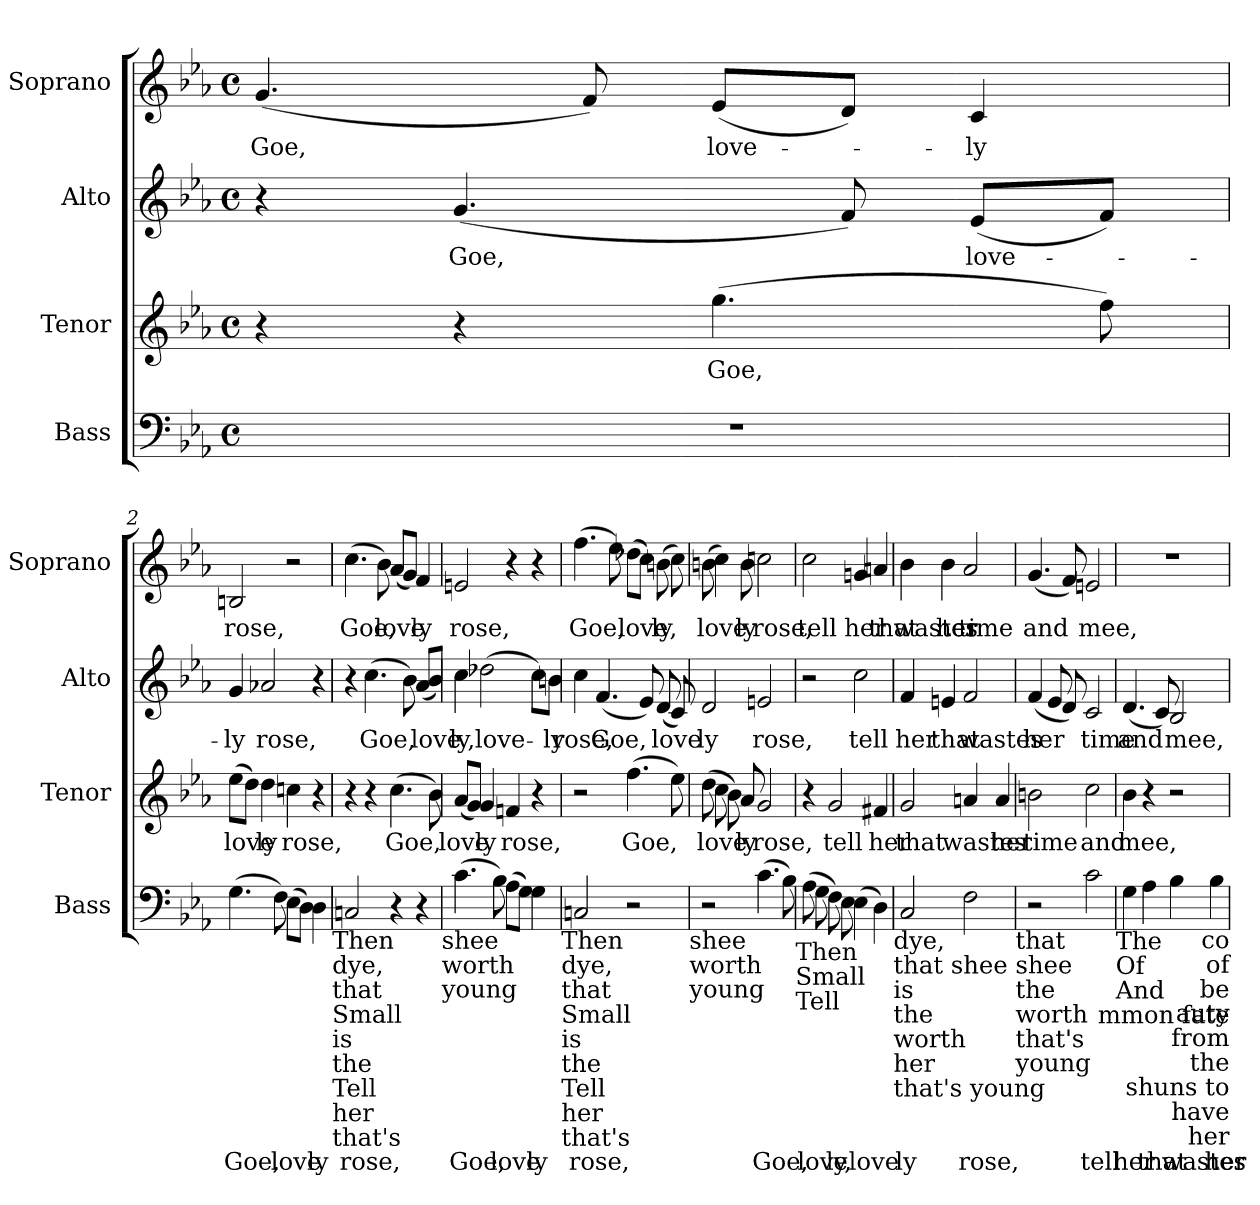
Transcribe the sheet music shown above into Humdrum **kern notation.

**kern	**text	**kern	**text	**kern	**text	**kern	**text
*part4	*part4	*part3	*part3	*part2	*part2	*part1	*part1
*staff4	*staff4	*staff3	*staff3	*staff2	*staff2	*staff1	*staff1
*I"Bass	*	*I"Tenor	*	*I"Alto	*	*I"Soprano	*
*I'Bass	*	*I'Tenor	*	*I'Alto	*	*I'Soprano	*
!!LO:PB:g=z
*stria5	*	*stria5	*	*stria5	*	*stria5	*
*clefF4	*	*clefG2	*	*clefG2	*	*clefG2	*
*k[b-e-a-]	*	*k[b-e-a-]	*	*k[b-e-a-]	*	*k[b-e-a-]	*
*E-:	*	*E-:	*	*E-:	*	*E-:	*
*M4/4	*	*M4/4	*	*M4/4	*	*M4/4	*
*met(c)	*	*met(c)	*	*met(c)	*	*met(c)	*
*MM90	*	*MM90	*	*MM90	*	*MM90	*
=1	=1	=1	=1	=1	=1	=1	=1
!	!	!	!	!	!	!	!LO:LY:b
1r	.	4r	.	4r	.	(<4.g/	Goe,
!	!	!	!	!	!LO:LY:b	!	!
.	.	4r	.	(<4.g/	Goe,	.	.
.	.	.	.	.	.	8f/)	.
!	!	!	!LO:LY:b	!	!	!	!LO:LY:b
.	.	(>4.gg\	Goe,	.	.	(<8e-/L	love-
.	.	.	.	8f/)	.	8d/J)	.
!	!	!	!	!	!LO:LY:b	!	!LO:LY:b:cj
.	.	.	.	(<8e-/L	love-	4c/	-ly
.	.	8ff\)	.	8f/J)	.	.	.
=2	=2	=2	=2	=2	=2	=2	=2
!	!LO:LY:b	!	!LO:LY:b	!	!LO:LY:b:cj	!	!LO:LY:b:cj
(>4.G\	Goe,	(>8ee-\L	love-	4g/	-ly	2Bn/	rose,
.	.	8dd\J)	.	.	.	.	.
!	!	!	!LO:LY:b:cj	!	!LO:LY:b:cj	!	!
.	.	4dd\	-ly	2a-X/	rose,	.	.
8F\)	.	.	.	.	.	.	.
!	!LO:LY:b	!	!LO:LY:b:cj	!	!	!	!
(>8E-\L	love-	4ccn\	rose,	.	.	2r	.
8D\J)	.	.	.	.	.	.	.
!	!LO:LY:b:cj	!	!	!	!	!	!
4D\	-ly	4r	.	4r	.	.	.
!LO:TX:b:t=Then	!	!	!	!	!	!	!
!LO:TX:b:t=dye,	!	!	!	!	!	!	!
!LO:TX:b:t=that	!	!	!	!	!	!	!
!LO:TX:b:t=Small	!	!	!	!	!	!	!
!LO:TX:b:t=is	!	!	!	!	!	!	!
!LO:TX:b:t=the	!	!	!	!	!	!	!
!LO:TX:b:t=Tell	!	!	!	!	!	!	!
!LO:TX:b:t=her	!	!	!	!	!	!	!
!LO:TX:b:t=that's	!	!	!	!	!	!	!
=3	=3	=3	=3	=3	=3	=3	=3
!	!LO:LY:b:cj	!	!	!	!	!	!LO:LY:b
2Cn/	rose,	4r	.	4r	.	(>4.cc\	Goe,
!	!	!	!	!	!LO:LY:b	!	!
.	.	4r	.	(>4.cc\	Goe,	.	.
.	.	.	.	.	.	8b-\)	.
!	!	!	!LO:LY:b	!	!	!	!LO:LY:b
4r	.	(>4.cc\	Goe,	.	.	(<8a-/L	love-
.	.	.	.	8b-\)	.	8g/J)	.
!	!	!	!	!	!LO:LY:b	!	!LO:LY:b:cj
4r	.	.	.	(<8a-/L	love-	4f/	-ly
.	.	8b-\)	.	8b-/J)	.	.	.
!LO:TX:b:t=shee	!	!	!	!	!	!	!
!LO:TX:b:t=worth	!	!	!	!	!	!	!
!LO:TX:b:t=young	!	!	!	!	!	!	!
=4	=4	=4	=4	=4	=4	=4	=4
!	!LO:LY:b	!	!LO:LY:b	!	!LO:LY:b:cj	!	!LO:LY:b:cj
(>4.c\	Goe,	(<8a-/L	love-	4cc\	-ly,	2en/	rose,
.	.	8g/J)	.	.	.	.	.
!	!	!	!LO:LY:b:cj	!	!LO:LY:b:cj	!	!
.	.	4g/	-ly	(>2dd-X\	love-	.	.
8B-\)	.	.	.	.	.	.	.
!	!LO:LY:b	!	!LO:LY:b:cj	!	!	!	!
(>8A-\L	love-	4fn/	rose,	.	.	4r	.
8G\J)	.	.	.	.	.	.	.
!	!LO:LY:b:cj	!	!	!	!	!	!
4G\	-ly	4r	.	8cc\L)	.	4r	.
!	!	!	!	!	!LO:LY:b:rj	!	!
.	.	.	.	8bn\J	-ly	.	.
!LO:TX:b:t=Then	!	!	!	!	!	!	!
!LO:TX:b:t=dye,	!	!	!	!	!	!	!
!LO:TX:b:t=that	!	!	!	!	!	!	!
!LO:TX:b:t=Small	!	!	!	!	!	!	!
!LO:TX:b:t=is	!	!	!	!	!	!	!
!LO:TX:b:t=the	!	!	!	!	!	!	!
!LO:TX:b:t=Tell	!	!	!	!	!	!	!
!LO:TX:b:t=her	!	!	!	!	!	!	!
!LO:TX:b:t=that's	!	!	!	!	!	!	!
=5	=5	=5	=5	=5	=5	=5	=5
!	!LO:LY:b:cj	!	!	!	!LO:LY:b	!	!LO:LY:b
2Cn/	rose,	2r	.	4cc\	rose,	(>4.ff\	Goe,
!	!	!	!	!	!LO:LY:b	!	!
.	.	.	.	(<4.f/	Goe,	.	.
.	.	.	.	.	.	8ee-\)	.
!	!	!	!LO:LY:b	!	!	!	!LO:LY:b:cj
2r	.	(>4.ff\	Goe,	.	.	(>8dd-X\L	love-
.	.	.	.	8e-/)	.	8cc\J)	.
!	!	!	!	!	!LO:LY:b	!	!LO:LY:b:rj
.	.	.	.	(<8d/	love-	(>8bn\	-ly,
.	.	8ee-\)	.	8c/)	.	8cc\)	.
!LO:TX:b:t=shee	!	!	!	!	!	!	!
!LO:TX:b:t=worth	!	!	!	!	!	!	!
!LO:TX:b:t=young	!	!	!	!	!	!	!
=6	=6	=6	=6	=6	=6	=6	=6
!	!	!	!LO:LY:b	!	!LO:LY:b:cj	!	!LO:LY:b:cj
2r	.	(>8dd\	love-	2d/	-ly	(>8bn\	love-
.	.	8cc\	.	.	.	4cc\)	.
.	.	8b-\)	.	.	.	.	.
!	!	!	!LO:LY:b:cj	!	!	!	!LO:LY:b:cj
.	.	8a-/	-ly	.	.	8b\	-ly
!	!LO:LY:b	!	!LO:LY:b	!	!LO:LY:b:cj	!	!LO:LY:b:cj
(>4.c\	Goe,	2g/	rose,	2en/	rose,	2ccn\	rose,
8B-\)	.	.	.	.	.	.	.
!LO:TX:b:t=Then	!	!	!	!	!	!	!
!LO:TX:b:t=Small	!	!	!	!	!	!	!
!LO:TX:b:t=Tell	!	!	!	!	!	!	!
!!LO:LB:g=z
=7	=7	=7	=7	=7	=7	=7	=7
!	!LO:LY:b	!	!	!	!	!	!LO:LY:b:cj
(>8A-\	love-	4r	.	2r	.	2cc\	tell
8G\	.	.	.	.	.	.	.
!	!	!	!LO:LY:b:cj	!	!	!	!
8F\)	.	2g/	tell	.	.	.	.
!	!LO:LY:b:cj	!	!	!	!	!	!
8E-\	-ly,	.	.	.	.	.	.
!	!LO:LY:b	!	!	!	!LO:LY:b:cj	!	!LO:LY:b:rj
(>4E-\	love-	.	.	2cc\	tell	4gn/	her
!	!	!	!LO:LY:b:rj	!	!	!	!LO:LY:b:cj
4D\)	.	4f#X/	her	.	.	4an/	that
!LO:TX:b:t=dye,	!	!	!	!	!	!	!
!LO:TX:b:t=that shee	!	!	!	!	!	!	!
!LO:TX:b:t=is	!	!	!	!	!	!	!
!LO:TX:b:t=the	!	!	!	!	!	!	!
!LO:TX:b:t=worth	!	!	!	!	!	!	!
!LO:TX:b:t=her	!	!	!	!	!	!	!
!LO:TX:b:t=that's young	!	!	!	!	!	!	!
=8	=8	=8	=8	=8	=8	=8	=8
!	!LO:LY:b:cj	!	!LO:LY:b	!	!LO:LY:b:cj	!	!LO:LY:b
2C/	-ly	2g/	that	4f/	her	4b-\	wastes
!	!	!	!	!	!LO:LY:b:cj	!	!LO:LY:b:cj
.	.	.	.	4en/	that	4b-\	her
!	!LO:LY:b	!	!LO:LY:b:cj	!	!LO:LY:b	!	!LO:LY:b
2F\	rose,	4an/	wastes	2f/	wastes	2a-/	time
!	!	!	!LO:LY:b:cj	!	!	!	!
.	.	4a/	her	.	.	.	.
!LO:TX:b:t=that	!	!	!	!	!	!	!
!LO:TX:b:t=shee	!	!	!	!	!	!	!
!LO:TX:b:t=the	!	!	!	!	!	!	!
!LO:TX:b:t=worth	!	!	!	!	!	!	!
!LO:TX:b:t=that's	!	!	!	!	!	!	!
!LO:TX:b:t=young	!	!	!	!	!	!	!
=9	=9	=9	=9	=9	=9	=9	=9
!	!	!	!LO:LY:b:cj	!	!LO:LY:b:cj	!	!LO:LY:b:cj
2r	.	2bn\	time	(<4f/	her	(<4.g/	and
.	.	.	.	8e-/	.	.	.
.	.	.	.	8d/)	.	8f/)	.
!	!LO:LY:b:cj	!	!LO:LY:b:cj	!	!LO:LY:b	!	!LO:LY:b:cj
2c\	tell	2cc\	and	2c/	time	2en/	mee,
!LO:TX:b:t=The	!	!	!	!	!	!	!
!LO:TX:b:t=Of	!	!	!	!	!	!	!
!LO:TX:b:t=And	!	!	!	!	!	!	!
=10	=10	=10	=10	=10	=10	=10	=10
!	!LO:LY:b:cj	!	!LO:LY:b	!	!LO:LY:b:cj	!	!
4G\	her	4b-\	mee,	(<4.d/	and	1r	.
!	!LO:LY:b	!	!	!	!	!	!
4A-\	that	4r	.	.	.	.	.
.	.	.	.	8c/)	.	.	.
!	!LO:LY:b	!	!	!	!LO:LY:b	!	!
4B-\	wastes	2r	.	2B-/	mee,	.	.
!	!LO:LY:b:cj	!	!	!	!	!	!
4B-\	her	.	.	.	.	.	.
!LO:TX:b:t=co	!	!	!	!	!	!	!
!LO:TX:b:t=mmon fate	!	!	!	!	!	!	!
!LO:TX:b:t=of	!	!	!	!	!	!	!
!LO:TX:b:t=be	!	!	!	!	!	!	!
!LO:TX:b:t=auty	!	!	!	!	!	!	!
!LO:TX:b:t=from	!	!	!	!	!	!	!
!LO:TX:b:t=the	!	!	!	!	!	!	!
!LO:TX:b:t=shuns to	!	!	!	!	!	!	!
!LO:TX:b:t=have	!	!	!	!	!	!	!
!LO:TX:b:t=her	!	!	!	!	!	!	!
=	=	=	=	=	=	=	=
*-	*-	*-	*-	*-	*-	*-	*-
